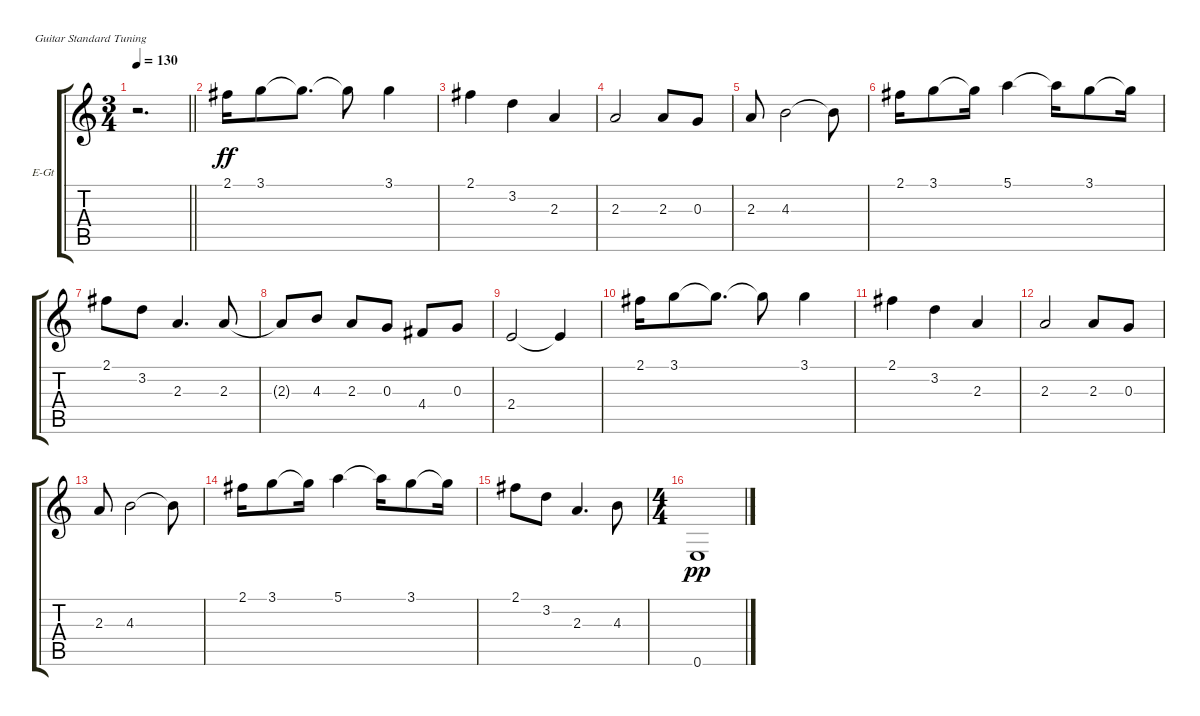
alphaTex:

\defaultSystemsLayout 4
\bracketExtendMode groupsimilarinstruments
\firstSystemTrackNameOrientation horizontal
\otherSystemsTrackNameOrientation horizontal
\chordDiagramsInScore
\track ("Over Dub Lead Guitar" "E-Gt") {instrument distortionguitar}
\staff {score tabs}
\tuning (E4 B3 G3 D3 A2 E2)
\ts (3 4)
\tempo 130
\clef g2
\scale
0.25
\barLineRight lightlight
\ks c
r.2{d dy pp} |
\scale
0.25 2.1.16{dy ff} 3.1.8 3.1{t}.8{d} 3.1{t}.8 3.1.4 |
\scale
0.25 2.1.4 3.2.4 2.3.4 |
\scale
0.25 2.3.2 2.3.8 0.3.8 |
\scale
0.25 2.3.8 4.3.2 4.3{t}.8 |
\scale
0.25 2.1.16 3.1.8 3.1{t}.16 5.1.4 5.1{t}.16 3.1.8 3.1{t}.16 |
\scale
0.25 2.1.8 3.2.8 2.3.4{d} 2.3.8 |
\scale
0.25 2.3{t}.8 4.3.8 2.3.8 0.3.8 4.4.8 0.3.8 |
\scale
0.25 2.4.2 2.4{t}.4 |
\scale
0.25 2.1.16 3.1.8 3.1{t}.8{d} 3.1{t}.8 3.1.4 |
\scale
0.25 2.1.4 3.2.4 2.3.4 |
\scale
0.25 2.3.2 2.3.8 0.3.8 |
\scale
0.204013 2.3.8 4.3.2 4.3{t}.8 |
\scale
0.204013 2.1.16 3.1.8 3.1{t}.16 5.1.4 5.1{t}.16 3.1.8 3.1{t}.16 |
\scale
0.204013 2.1.8 3.2.8 2.3.4{d} 4.3.8 |
\ts (4 4)
\scale
0.38796 0.6.1{dy pp}
